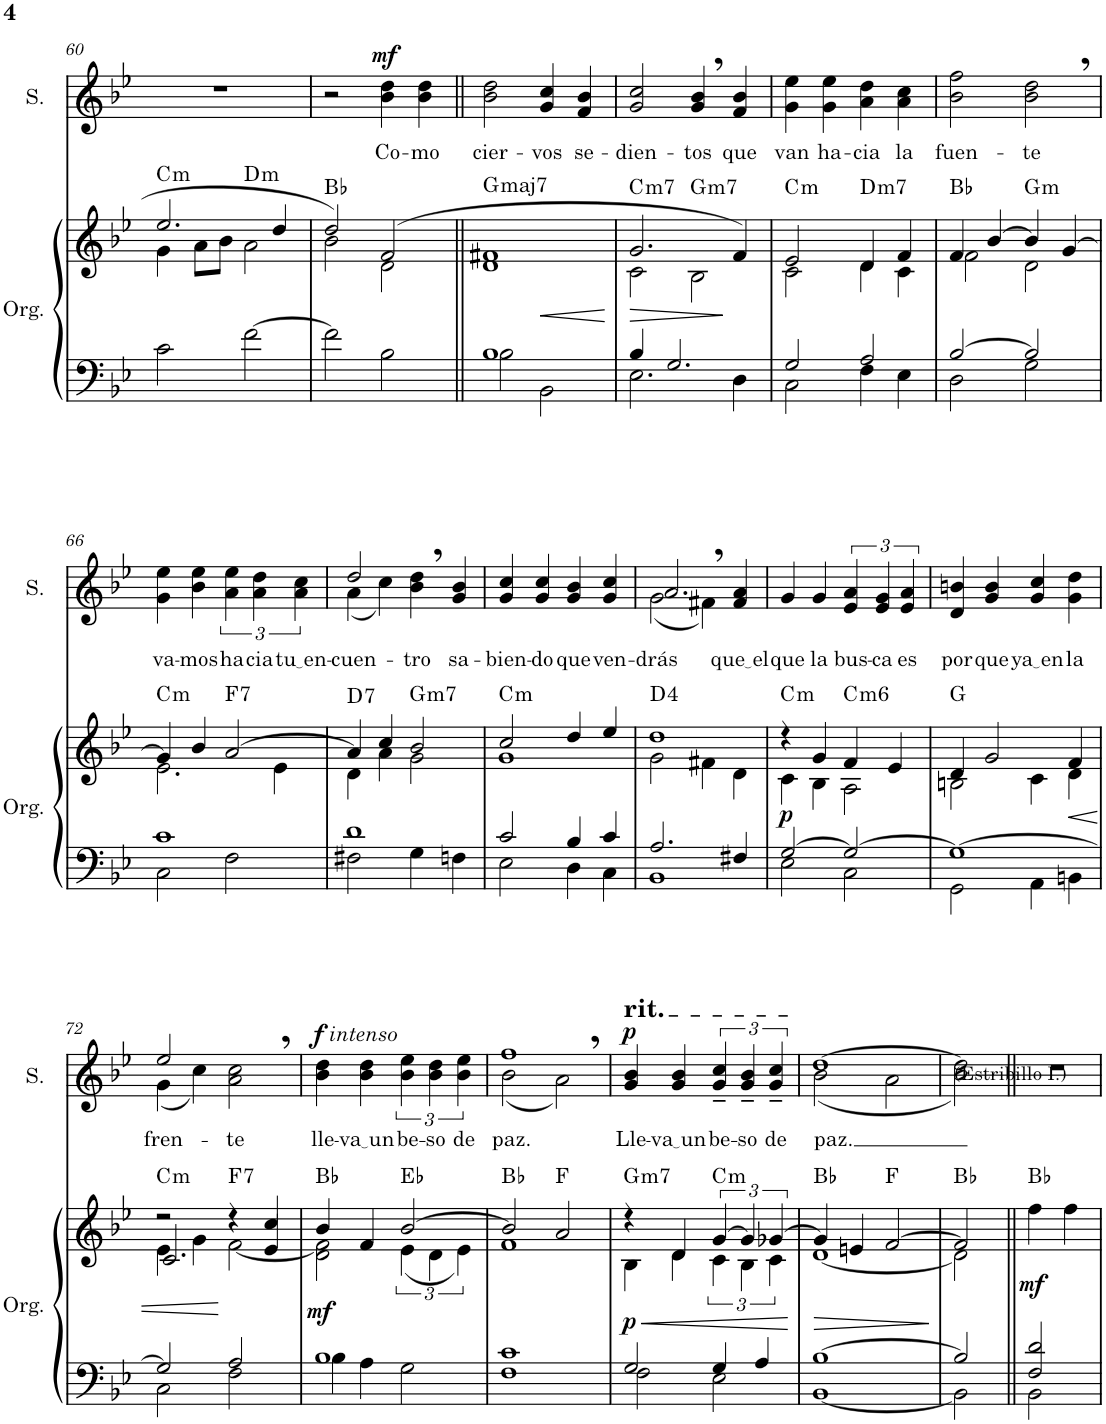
**kern	**kern	**dynam	**harte	**kern	**text	**dynam	**harte
*part2	*part2	*part2	*part2	*part1	*part1	*part1	*part1
*staff3	*staff2	*staff2/3	*	*staff1	*staff1	*staff1	*
*I"Órgano	*	*	*	*I"Soprano	*	*	*
*	*	*	*	*I'S.	*	*	*
!!LO:PB:g=z
*clefF4	*clefG2	*	*	*clefG2	*	*	*
*k[b-e-]	*k[b-e-]	*	*	*k[b-e-]	*	*	*
*M2/2	*M2/2	*	*	*M2/2	*	*	*
*met(c|)	*met(c|)	*	*	*met(c|)	*	*	*
=60	=60	=60	=60	=60	=60	=60	=60
*	*^	*	*	*	*	*	*
!	!	!	!	!LO:H:kt=m	!	!	!	!
2c\	2.ee-/	4g\	.	C:min	1r	.	.	.
.	.	8a\L	.	.	.	.	.	.
.	.	8b-\J	.	.	.	.	.	.
!	!	!	!	!LO:H:kt=m	!	!	!	!
[2f\	.	2a\	.	D:min	.	.	.	.
.	4dd/	.	.	.	.	.	.	.
=61	=61	=61	=61	=61	=61	=61	=61	=61
2f\]	2dd/	2b-\	.	Bb:maj	2r	.	.	.
!	!	!	!	!	!	!LO:LY:b	!LO:DY:a	!
2B-\	(2f/	2d\	.	.	4b-\ 4dd\	Co-	mf	.
!	!	!	!	!	!	!LO:LY:b	!	!
.	.	.	.	.	4b-\ 4dd\	-mo	.	.
=62||	=62||	=62||	=62||	=62||	=62||	=62||	=62||	=62||
*^	*	*	*	*	*	*	*	*
!	!	!	!	!	!LO:H:kt=maj7	!	!LO:LY:b	!	!
1B-	2B-\	1f#X	1d	.	G:maj7	2b-\ 2dd\	cier-	.	G:maj
!	!	!	!	!LO:HP:b=2	!	!	!LO:LY:b	!	!
.	2BB-\	.	.	<	.	4g/ 4cc/	-vos	.	.
!	!	!	!	!	!	!	!LO:LY:b	!	!
.	.	.	.	.	.	4f/ 4b-/	se-	.	.
=63	=63	=63	=63	=63	=63	=63	=63	=63	=63
!	!	!	!	!LO:HP:b	!LO:H:kt=m7	!	!LO:LY:b	!	!LO:H:kt=m7
4B-/	2.E-\	2.g/	2c\	>	C:min7	2g/ 2cc/	-dien-	.	C:min7
2.G/	.	.	.	.	.	.	.	.	.
!	!	!	!	!	!LO:H:kt=m7	!	!LO:LY:b	!	!LO:H:kt=m7
.	.	.	2B-\	.	G:min7	4g/, 4b-/,	-tos	.	G:min7
!	!	!	!	!	!	!	!LO:LY:b	!	!
.	4D\	4f/)	.	[	.	4f/ 4b-/	que	.	.
=64	=64	=64	=64	=64	=64	=64	=64	=64	=64
!	!	!	!	!	!LO:H:kt=m	!	!LO:LY:b	!	!LO:H:kt=m
2G/	2C\	2e-/	2c\	.	C:min	4g\ 4ee-\	van	.	C:min
!	!	!	!	!	!	!	!LO:LY:b	!	!
.	.	.	.	.	.	4g\ 4ee-\	ha-	.	.
!	!	!	!	!	!LO:H:kt=m7	!	!LO:LY:b	!	!LO:H:kt=m7
2A/	4F\	4d/	4d\	.	D:min7	4a\ 4dd\	-cia	.	D:min7
!	!	!	!	!	!	!	!LO:LY:b	!	!
.	4E-\	4f/	4c\	.	.	4a\ 4cc\	la	.	.
=65	=65	=65	=65	=65	=65	=65	=65	=65	=65
!	!	!	!	!	!	!	!LO:LY:b	!	!
[2B-/	2D\	4f/	2f\	.	Bb:maj	2b-\ 2ff\	fuen-	.	Bb:maj
.	.	[4b-/	.	.	.	.	.	.	.
!	!	!	!	!	!LO:H:kt=m	!	!LO:LY:b	!	!LO:H:kt=m
2B-/]	2G\	4b-/]	2d\	.	G:min	2b-\, 2dd\,	-te	.	G:min
.	.	[4g/	.	.	.	.	.	.	.
!!LO:LB:g=z
=66	=66	=66	=66	=66	=66	=66	=66	=66	=66
!	!	!	!	!	!LO:H:kt=m	!	!LO:LY:b	!	!LO:H:kt=m
1c	2C\	4g/]	2.e-\	.	C:min	4g\ 4ee-\	va-	.	C:min
!	!	!	!	!	!	!	!LO:LY:b	!	!
.	.	4b-/	.	.	.	4b-\ 4ee-\	-mos	.	.
!	!	!	!	!	!LO:H:kt=7	!	!LO:LY:b	!	!LO:H:kt=7
.	2F\	[2a/	.	.	F:7	6a\ 6ee-\	ha	.	F:7
!	!	!	!	!	!	!	!LO:LY:b	!	!
.	.	.	.	.	.	6a\ 6dd\	cia	.	.
.	.	.	4e-\	.	.	.	.	.	.
!	!	!	!	!	!	!	!LO:LY:b	!	!
.	.	.	.	.	.	6a\ 6cc\	tu en	.	.
=67	=67	=67	=67	=67	=67	=67	=67	=67	=67
!	!	!	!	!	!LO:H:kt=7	!	!LO:LY:b	!	!LO:H:kt=7
*	*	*	*	*	*	*^	*	*	*
1d	2F#X\	4a/]	4d\	.	D:7	2dd/	(4a\	-cuen-	.	D:7
.	.	4cc/	4a\	.	.	.	4cc\)	.	.	.
!	!	!	!	!	!LO:H:kt=m7	!	!	!LO:LY:b	!	!LO:H:kt=m7
.	4G\	2b-/	2g\	.	G:min7	4b-\, 4dd\,	2ryy	-tro	.	G:min7
!	!	!	!	!	!	!	!	!LO:LY:b	!	!
.	4Fn\	.	.	.	.	4g/ 4b-/	.	sa-	.	.
*	*	*	*	*	*	*v	*v	*	*	*
=68	=68	=68	=68	=68	=68	=68	=68	=68	=68
!	!	!	!	!	!LO:H:kt=m	!	!LO:LY:b	!	!LO:H:kt=m
2c/	2E-\	2cc/	1g	.	C:min	4g/ 4cc/	-bien-	.	C:min
!	!	!	!	!	!	!	!LO:LY:b	!	!
.	.	.	.	.	.	4g/ 4cc/	-do	.	.
!	!	!	!	!	!	!	!LO:LY:b	!	!
4B-/	4D\	4dd/	.	.	.	4g/ 4b-/	que	.	.
!	!	!	!	!	!	!	!LO:LY:b	!	!
4c/	4C\	4ee-/	.	.	.	4g/ 4cc/	ven-	.	.
=69	=69	=69	=69	=69	=69	=69	=69	=69	=69
!	!	!	!	!	!	!	!LO:LY:b	!	!
*	*	*	*	*	*	*^	*	*	*
2.A/	1BB-	1dd	2g\	.	D:maj(4)	2.a,/	(2g\	-drás	.	D:maj(4)
.	.	.	4f#X\	.	.	.	4f#X\)	.	.	.
!	!	!	!	!	!	!	!	!LO:LY:b	!	!
4F#X/	.	.	4d\	.	.	4f#/ 4a/	4ryy	que el	.	.
=70	=70	=70	=70	=70	=70	=70	=70	=70	=70	=70
!	!	!	!	!LO:DY:b	!LO:H:kt=m	!	!	!LO:LY:b	!	!LO:H:kt=m
*	*	*	*	*	*	*v	*v	*	*	*
[2G/	2E-\	4r	4c\	p	C:min	4g/	que	.	C:min
!	!	!	!	!	!	!	!LO:LY:b	!	!
.	.	4g/	4B-\	.	.	4g/	la	.	.
!	!	!	!	!	!LO:H:kt=m6	!	!LO:LY:b	!	!LO:H:kt=m6
2G/_	2C\	4f/	2A\	.	C:min6	6e-/ 6a/	bus-	.	C:min6
!	!	!	!	!	!	!	!LO:LY:b	!	!
.	.	.	.	.	.	6e-/ 6g/	-ca	.	.
.	.	4e-/	.	.	.	.	.	.	.
!	!	!	!	!	!	!	!LO:LY:b	!	!
.	.	.	.	.	.	6e-/ 6a/	es	.	.
=71	=71	=71	=71	=71	=71	=71	=71	=71	=71
!	!	!	!	!	!	!	!LO:LY:b	!	!
1G_	2GG\	4d/	2Bn\	.	G:maj	4d/ 4bn/	por	.	G:maj
!	!	!	!	!	!	!	!LO:LY:b	!	!
.	.	2g/	.	.	.	4g/ 4b/	que	.	.
!	!	!	!	!	!	!	!LO:LY:b	!	!
.	4AA\	.	4c\	.	.	4g/ 4cc/	ya en	.	.
!	!	!	!	!LO:HP:b	!	!	!LO:LY:b	!	!
.	4BBn\	4f/	4d\	<	.	4g\ 4dd\	la	.	.
!!LO:LB:g=z
=72	=72	=72	=72	=72	=72	=72	=72	=72	=72
*	*	*	*^	*	*	*	*	*	*
!	!	!	!	!	!	!LO:H:kt=m	!	!LO:LY:b	!	!LO:H:kt=m
*	*	*	*	*	*	*	*^	*	*	*
2G/]	2C\	2r	4e-\	2.c/	.	C:min	2ee-/	(4g\	fren-	.	C:min
.	.	.	4g\	.	.	.	.	4cc\)	.	.	.
!	!	!	!	!	!	!LO:H:kt=7	!	!	!LO:LY:b	!	!LO:H:kt=7
2A/	2F\	4r	[2f\	.	]	F:7	2a\, 2cc\,	2ryy	-te	.	F:7
.	.	4cc/	.	4e-/	.	.	.	.	.	.	.
*	*	*	*	*	*	*	*v	*v	*	*	*
=73	=73	=73	=73	=73	=73	=73	=73	=73	=73	=73
!	!	!	!	!	!	!	!LO:TX:a:i:t=intenso	!	!	!
!	!	!	!	!	!LO:DY:b	!	!	!LO:LY:b	!LO:DY:a	!
*	*	*	*v	*v	*	*	*	*	*	*
1B-	4B-\	4b-/	2d\ 2f\]	mf	Bb:maj	4b-\ 4dd\	lle-	f	Bb:maj
!	!	!	!	!	!	!	!LO:LY:b	!	!
.	4A\	4f/	.	.	.	4b-\ 4dd\	va un	.	.
!	!	!	!	!	!	!	!LO:LY:b	!	!
.	2G\	[2b-/	(6e-\	.	Eb:maj	6b-\ 6ee-\	be-	.	Eb:maj
!	!	!	!	!	!	!	!LO:LY:b	!	!
.	.	.	6d\	.	.	6b-\ 6dd\	-so	.	.
!	!	!	!	!	!	!	!LO:LY:b	!	!
.	.	.	6e-\)	.	.	6b-\ 6ee-\	de	.	.
=74	=74	=74	=74	=74	=74	=74	=74	=74	=74
!	!	!	!	!	!	!	!LO:LY:b	!	!
*	*	*	*	*	*	*^	*	*	*
1c	1F	2b-/]	1f	.	Bb:maj	1ff,	(2b-\	paz.	.	Bb:maj
.	.	2a/	.	.	F:maj	.	2a\)	.	.	F:maj
=75	=75	=75	=75	=75	=75	=75	=75	=75	=75	=75
!	!	!	!	!	!	!LO:TX:a:t=rit.	!	!	!	!
!	!	!	!	!LO:HP:b	!	!	!	!LO:LY:b	!	!
!	!	!	!	!LO:DY:n=1:b	!LO:H:kt=m7	!	!	!	!LO:DY:a	!LO:H:kt=m7
*	*	*	*	*	*	*v	*v	*	*	*
2G/	2F\	4r	4B-\	< p	G:min7	4g/ 4b-/	Lle-	p	G:min7
!	!	!	!	!	!	!	!LO:LY:b	!	!
.	.	4d/	4d\	.	.	4g/ 4b-/	va un	.	.
!	!	!	!	!	!LO:H:kt=m	!	!LO:LY:b	!	!LO:H:kt=m
4G/	2E-\	[6g/	6c\	.	C:min	6g/~ 6cc/~	be-	.	C:min
!	!	!	!	!	!	!	!LO:LY:b	!	!
.	.	6g/]	6B-\	.	.	6g/~ 6b-/~	-so	.	.
4A/	.	.	.	.	.	.	.	.	.
!	!	!	!	!	!	!	!LO:LY:b	!	!
.	.	[6g-X/	6c\	.	.	6g/~ 6cc/~	de	.	.
*v	*v	*	*	*	*	*	*	*	*
*	*v	*v	*	*	*	*	*	*
.	.	[	.	.	.	.	.
=76	=76	=76	=76	=76	=76	=76	=76
*^	*^	*	*	*	*	*	*
!	!	!	!	!	!	!	!LO:LY:b	!	!
*	*	*	*	*	*	*^	*	*	*
[1B-	[1BB-	4g-/]	[1d	.	Bb:maj	[1dd	(<2b-\	paz.	.	Bb:maj
.	.	4en/	.	.	.	.	.	.	.	.
.	.	[2f/	.	.	F:maj	.	2a\	.	.	F:maj
*v	*v	*	*	*	*	*v	*v	*	*	*
*	*v	*v	*	*	*	*	*	*
.	.	[	.	.	.	.	.
=77	=77	=77	=77	=77	=77	=77	=77
*^	*^	*	*	*	*	*	*
!	!	!	!	!	!	!LO:TX:a:t=(Estribillo I.)	!	!	!
2B-/]	2BB-\]	2f/]	2d\]	.	Bb:maj	2b-\ 2dd\])	.	.	Bb:maj
=78||	=78||	=78||	=78||	=78||	=78||	=78||	=78||	=78||	=78||
!	!	!	!	!LO:DY:b	!	!	!	!	!
*	*	*v	*v	*	*	*	*	*	*
2F/ 2d/	2BB-\	4ff\	mf	Bb:maj	1r	.	.	.
.	.	4ff\	.	.	.	.	.	.
2ryy	2ryy	2ryy	.	.	.	.	.	.
*v	*v	*	*	*	*	*	*	*
=	=	=	=	=	=	=	=
*-	*-	*-	*-	*-	*-	*-	*-
